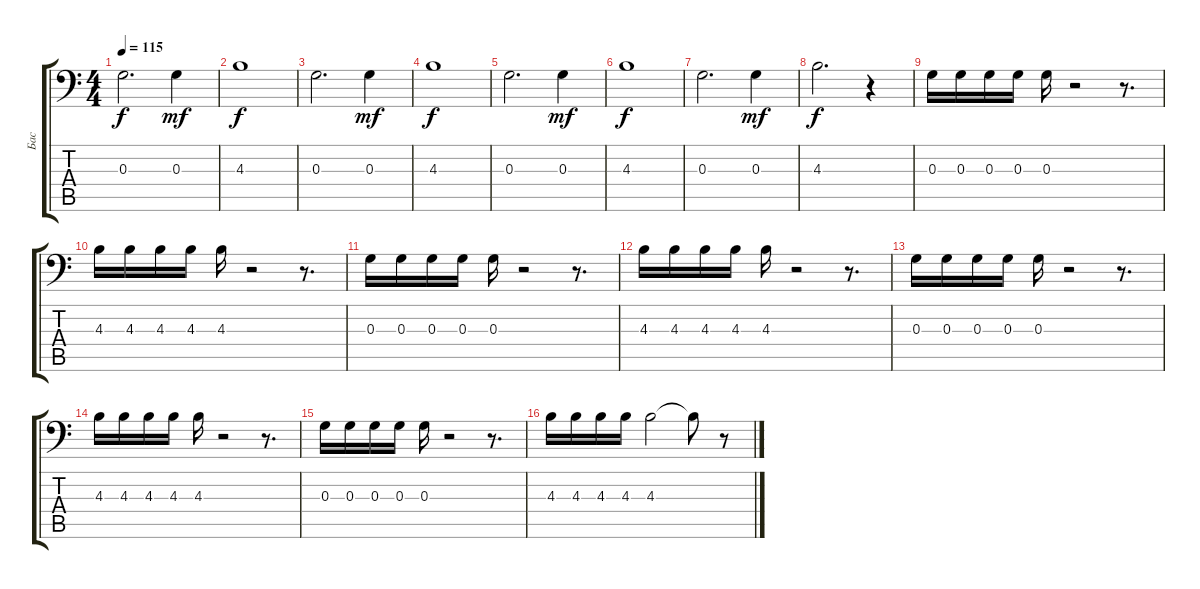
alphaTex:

\track ("Бас" "Бас") {instrument electricbassfinger}
\staff {score tabs}
\tuning (F3 C3 G2 D2 A1 E1) {hide}
\ts (4 4)
\tempo 115
\clef f4
\ks c
0.3.2{d dy f} 0.3.4{dy mf} |
4.3.1{dy f} |
0.3.2{d} 0.3.4{dy mf} |
4.3.1{dy f} |
0.3.2{d} 0.3.4{dy mf} |
4.3.1{dy f} |
0.3.2{d} 0.3.4{dy mf} |
4.3.2{d dy f} r.4 |
0.3.16 0.3.16 0.3.16 0.3.16 0.3.16 r.2 r.8{d} |
4.3.16 4.3.16 4.3.16 4.3.16 4.3.16 r.2 r.8{d} |
0.3.16 0.3.16 0.3.16 0.3.16 0.3.16 r.2 r.8{d} |
4.3.16 4.3.16 4.3.16 4.3.16 4.3.16 r.2 r.8{d} |
0.3.16 0.3.16 0.3.16 0.3.16 0.3.16 r.2 r.8{d} |
4.3.16 4.3.16 4.3.16 4.3.16 4.3.16 r.2 r.8{d} |
0.3.16 0.3.16 0.3.16 0.3.16 0.3.16 r.2 r.8{d} |
4.3.16 4.3.16 4.3.16 4.3.16 4.3.2 4.3{t}.8 r.8
